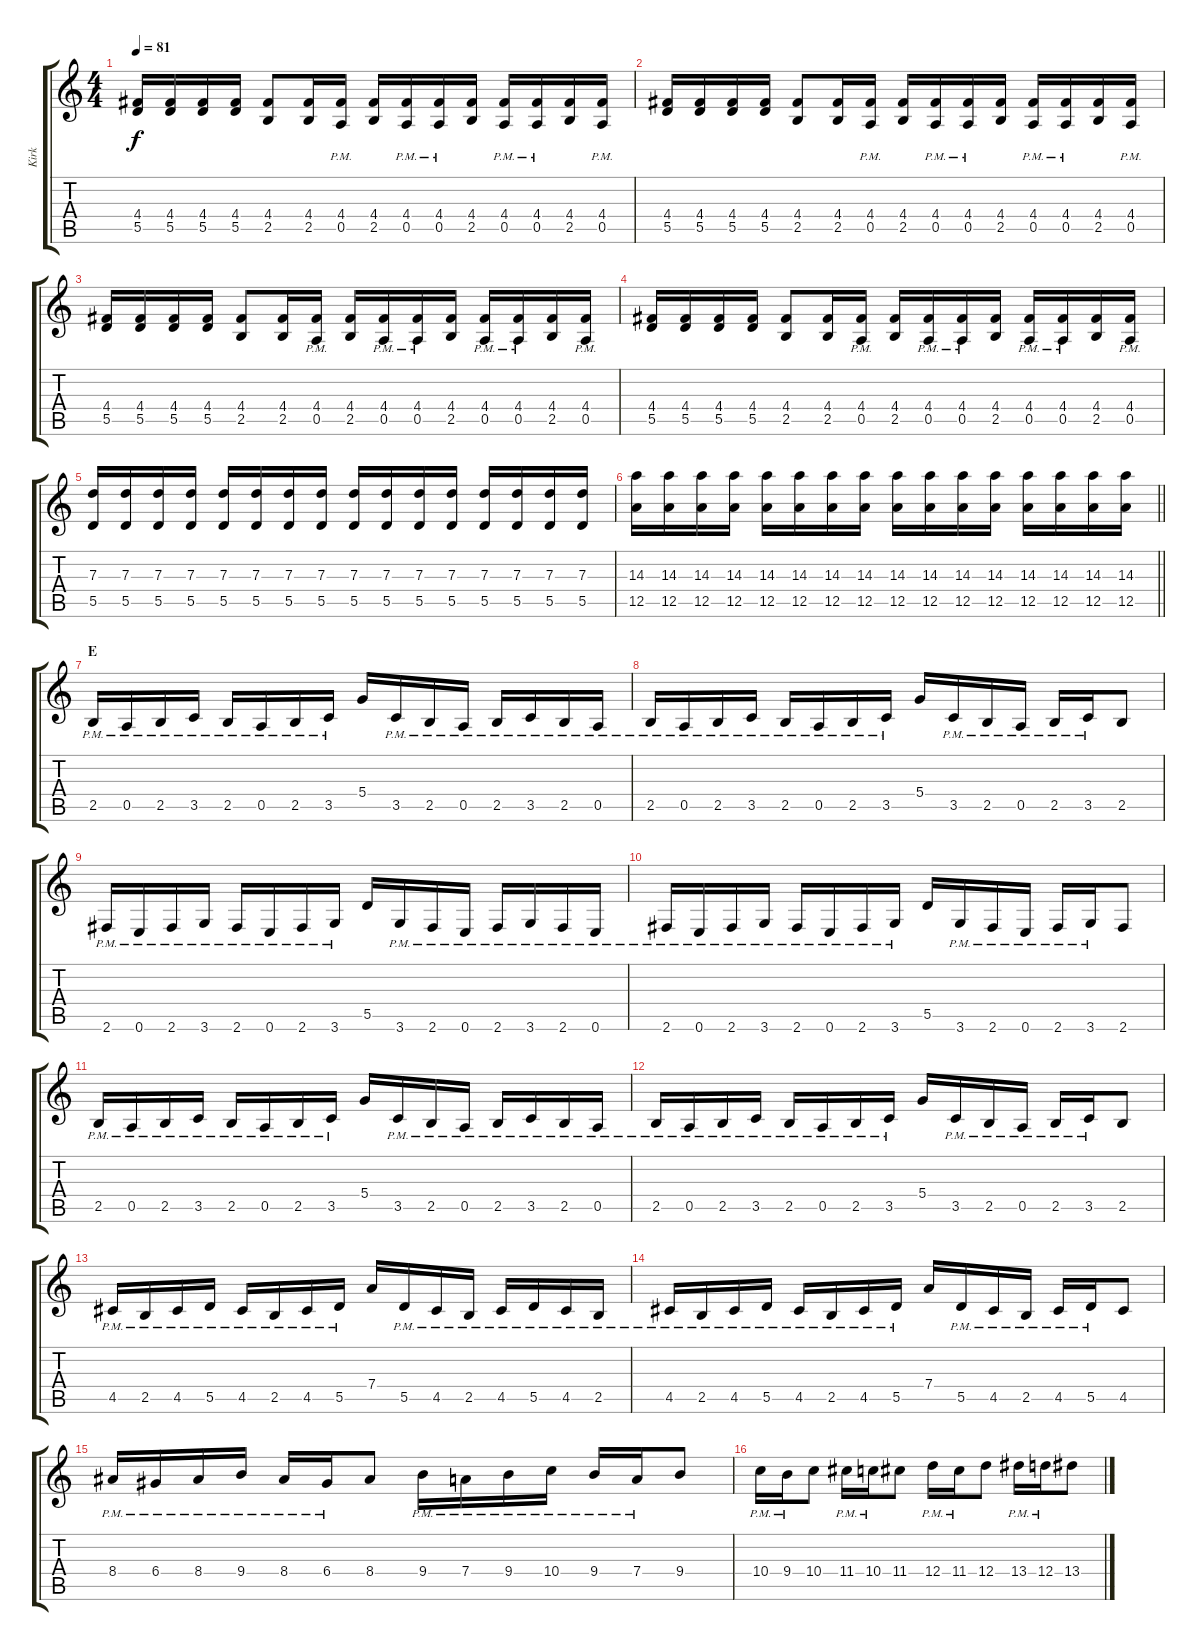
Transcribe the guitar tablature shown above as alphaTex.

\track ("Kirk" "Kirk") {instrument distortionguitar}
\staff {score tabs}
\tuning (E4 B3 G3 D3 A2 E2) {hide}
\ts (4 4)
\tempo 81
\clef g2
\ks c
(4.4 5.5).16{dy f} (4.4 5.5).16 (4.4 5.5).16 (4.4 5.5).16 (4.4 2.5).8 (4.4 2.5).16 (4.4{pm} 0.5{pm}).16 (4.4 2.5).16 (4.4{pm} 0.5{pm}).16 (4.4{pm} 0.5{pm}).16 (4.4 2.5).16 (4.4{pm} 0.5{pm}).16 (4.4{pm} 0.5{pm}).16 (4.4 2.5).16 (4.4{pm} 0.5{pm}).16 |
(4.4 5.5).16 (4.4 5.5).16 (4.4 5.5).16 (4.4 5.5).16 (4.4 2.5).8 (4.4 2.5).16 (4.4{pm} 0.5{pm}).16 (4.4 2.5).16 (4.4{pm} 0.5{pm}).16 (4.4{pm} 0.5{pm}).16 (4.4 2.5).16 (4.4{pm} 0.5{pm}).16 (4.4{pm} 0.5{pm}).16 (4.4 2.5).16 (4.4{pm} 0.5{pm}).16 |
(4.4 5.5).16 (4.4 5.5).16 (4.4 5.5).16 (4.4 5.5).16 (4.4 2.5).8 (4.4 2.5).16 (4.4{pm} 0.5{pm}).16 (4.4 2.5).16 (4.4{pm} 0.5{pm}).16 (4.4{pm} 0.5{pm}).16 (4.4 2.5).16 (4.4{pm} 0.5{pm}).16 (4.4{pm} 0.5{pm}).16 (4.4 2.5).16 (4.4{pm} 0.5{pm}).16 |
(4.4 5.5).16 (4.4 5.5).16 (4.4 5.5).16 (4.4 5.5).16 (4.4 2.5).8 (4.4 2.5).16 (4.4{pm} 0.5{pm}).16 (4.4 2.5).16 (4.4{pm} 0.5{pm}).16 (4.4{pm} 0.5{pm}).16 (4.4 2.5).16 (4.4{pm} 0.5{pm}).16 (4.4{pm} 0.5{pm}).16 (4.4 2.5).16 (4.4{pm} 0.5{pm}).16 |
(7.3 5.5).16 (7.3 5.5).16 (7.3 5.5).16 (7.3 5.5).16 (7.3 5.5).16 (7.3 5.5).16 (7.3 5.5).16 (7.3 5.5).16 (7.3 5.5).16 (7.3 5.5).16 (7.3 5.5).16 (7.3 5.5).16 (7.3 5.5).16 (7.3 5.5).16 (7.3 5.5).16 (7.3 5.5).16 |
\barLineRight lightlight
(14.3 12.5).16 (14.3 12.5).16 (14.3 12.5).16 (14.3 12.5).16 (14.3 12.5).16 (14.3 12.5).16 (14.3 12.5).16 (14.3 12.5).16 (14.3 12.5).16 (14.3 12.5).16 (14.3 12.5).16 (14.3 12.5).16 (14.3 12.5).16 (14.3 12.5).16 (14.3 12.5).16 (14.3 12.5).16 |
\section ("" "E")
2.5{pm}.16 0.5{pm}.16 2.5{pm}.16 3.5{pm}.16 2.5{pm}.16 0.5{pm}.16 2.5{pm}.16 3.5{pm}.16 5.4.16 3.5{pm}.16 2.5{pm}.16 0.5{pm}.16 2.5{pm}.16 3.5{pm}.16 2.5{pm}.16 0.5{pm}.16 |
2.5{pm}.16 0.5{pm}.16 2.5{pm}.16 3.5{pm}.16 2.5{pm}.16 0.5{pm}.16 2.5{pm}.16 3.5{pm}.16 5.4.16 3.5{pm}.16 2.5{pm}.16 0.5{pm}.16 2.5{pm}.16 3.5{pm}.16 2.5.8 |
2.6{pm}.16 0.6{pm}.16 2.6{pm}.16 3.6{pm}.16 2.6{pm}.16 0.6{pm}.16 2.6{pm}.16 3.6{pm}.16 5.5.16 3.6{pm}.16 2.6{pm}.16 0.6{pm}.16 2.6{pm}.16 3.6{pm}.16 2.6{pm}.16 0.6{pm}.16 |
2.6{pm}.16 0.6{pm}.16 2.6{pm}.16 3.6{pm}.16 2.6{pm}.16 0.6{pm}.16 2.6{pm}.16 3.6{pm}.16 5.5.16 3.6{pm}.16 2.6{pm}.16 0.6{pm}.16 2.6{pm}.16 3.6{pm}.16 2.6.8 |
2.5{pm}.16 0.5{pm}.16 2.5{pm}.16 3.5{pm}.16 2.5{pm}.16 0.5{pm}.16 2.5{pm}.16 3.5{pm}.16 5.4.16 3.5{pm}.16 2.5{pm}.16 0.5{pm}.16 2.5{pm}.16 3.5{pm}.16 2.5{pm}.16 0.5{pm}.16 |
2.5{pm}.16 0.5{pm}.16 2.5{pm}.16 3.5{pm}.16 2.5{pm}.16 0.5{pm}.16 2.5{pm}.16 3.5{pm}.16 5.4.16 3.5{pm}.16 2.5{pm}.16 0.5{pm}.16 2.5{pm}.16 3.5{pm}.16 2.5.8 |
4.5{pm}.16 2.5{pm}.16 4.5{pm}.16 5.5{pm}.16 4.5{pm}.16 2.5{pm}.16 4.5{pm}.16 5.5{pm}.16 7.4.16 5.5{pm}.16 4.5{pm}.16 2.5{pm}.16 4.5{pm}.16 5.5{pm}.16 4.5{pm}.16 2.5{pm}.16 |
4.5{pm}.16 2.5{pm}.16 4.5{pm}.16 5.5{pm}.16 4.5{pm}.16 2.5{pm}.16 4.5{pm}.16 5.5{pm}.16 7.4.16 5.5{pm}.16 4.5{pm}.16 2.5{pm}.16 4.5{pm}.16 5.5{pm}.16 4.5.8 |
8.4{pm}.16 6.4{pm}.16 8.4{pm}.16 9.4{pm}.16 8.4{pm}.16 6.4{pm}.16 8.4.8 9.4{pm}.16 7.4{pm}.16 9.4{pm}.16 10.4{pm}.16 9.4{pm}.16 7.4{pm}.16 9.4.8 |
10.4{pm}.16 9.4{pm}.16 10.4.8 11.4{pm}.16 10.4{pm}.16 11.4.8 12.4{pm}.16 11.4{pm}.16 12.4.8 13.4{pm}.16 12.4{pm}.16 13.4.8
